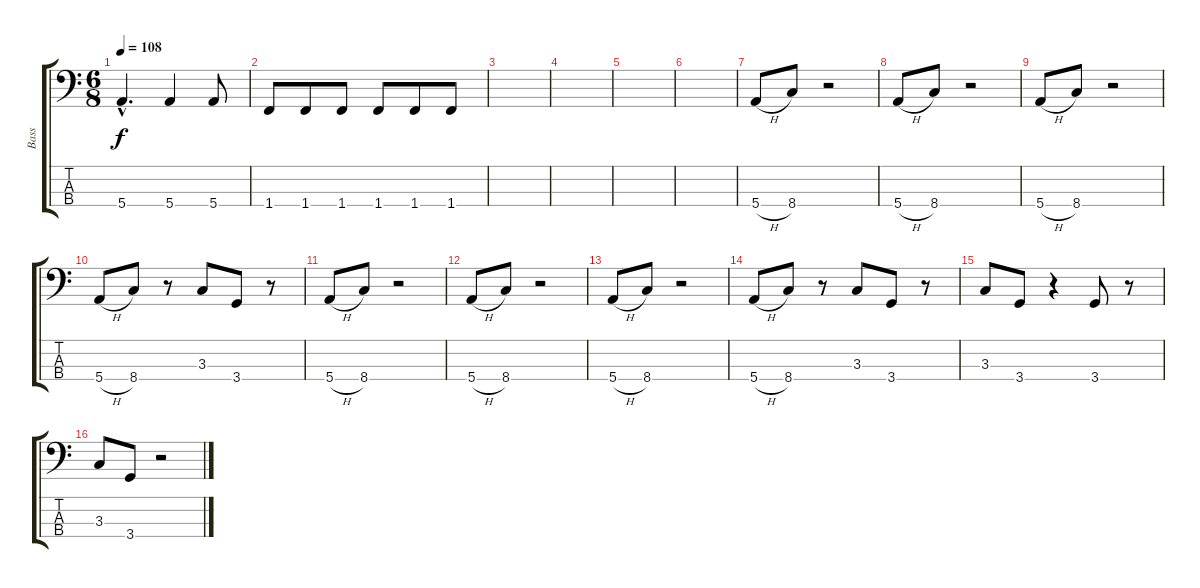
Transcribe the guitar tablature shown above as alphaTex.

\track ("Bass" "Bass") {instrument electricbassfinger}
\staff {score tabs}
\tuning (G2 D2 A1 E1) {hide}
\ts (6 8)
\tempo 108
\clef f4
\ks c
5.4{hac}.4{d dy f} 5.4.4 5.4.8 |
1.4.8 1.4.8 1.4.8 1.4.8 1.4.8 1.4.8 |
|
|
|
|
5.4{h}.8 8.4.8 r.2 |
5.4{h}.8 8.4.8 r.2 |
5.4{h}.8 8.4.8 r.2 |
5.4{h}.8 8.4.8 r.8 3.3.8 3.4.8 r.8 |
5.4{h}.8 8.4.8 r.2 |
5.4{h}.8 8.4.8 r.2 |
5.4{h}.8 8.4.8 r.2 |
5.4{h}.8 8.4.8 r.8 3.3.8 3.4.8 r.8 |
3.3.8 3.4.8 r.4 3.4.8 r.8 |
3.3.8 3.4.8 r.2
